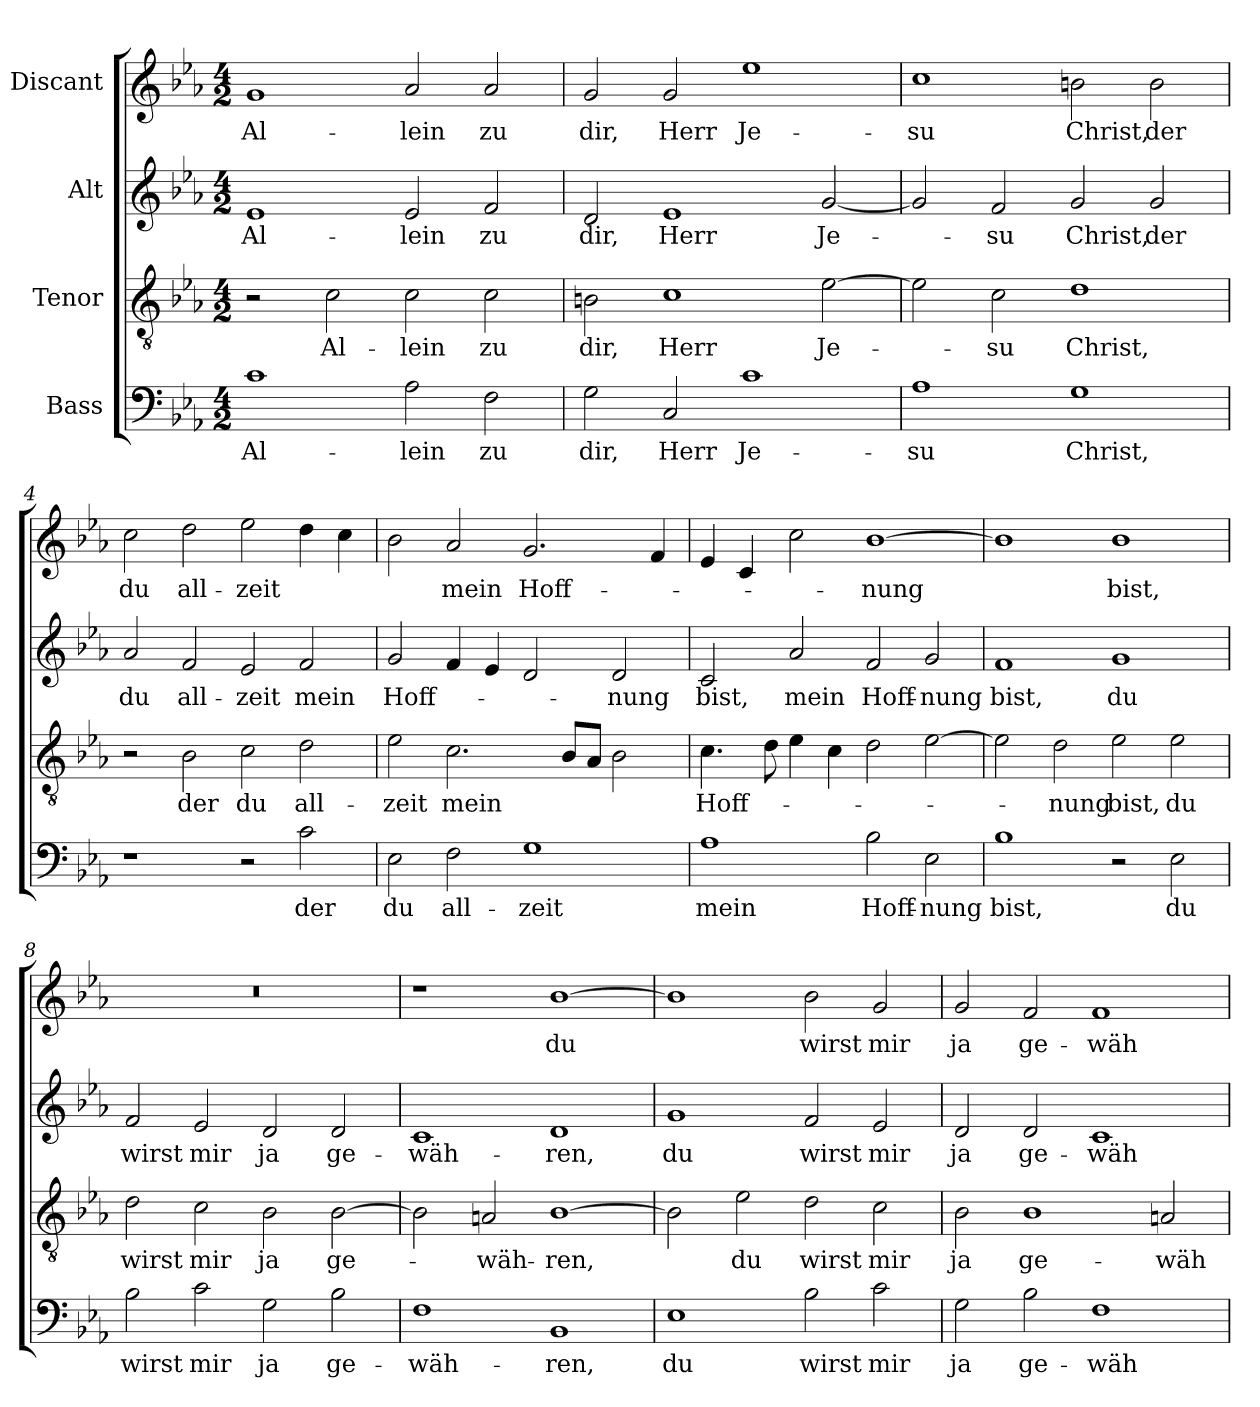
**kern	**text	**kern	**text	**kern	**text	**kern	**text
*part4	*part4	*part3	*part3	*part2	*part2	*part1	*part1
*staff4	*staff4	*staff3	*staff3	*staff2	*staff2	*staff1	*staff1
*I"Bass	*	*I"Tenor	*	*I"Alt	*	*I"Discant	*
*clefF4	*	*clefGv2	*	*clefG2	*	*clefG2	*
*k[b-e-a-]	*	*k[b-e-a-]	*	*k[b-e-a-]	*	*k[b-e-a-]	*
*M4/2	*	*M4/2	*	*M4/2	*	*M4/2	*
*MM220	*	*MM220	*	*MM220	*	*MM220	*
=1	=1	=1	=1	=1	=1	=1	=1
!	!LO:LY:b	!	!	!	!LO:LY:b	!	!LO:LY:b
1c	Al-	2r	.	1e-	Al-	1g	Al-
!	!	!	!LO:LY:b	!	!	!	!
.	.	2c\	Al-	.	.	.	.
!	!LO:LY:b	!	!LO:LY:b	!	!LO:LY:b	!	!LO:LY:b
2A-\	-lein	2c\	-lein	2e-/	-lein	2a-/	-lein
!	!LO:LY:b	!	!LO:LY:b	!	!LO:LY:b	!	!LO:LY:b
2F\	zu	2c\	zu	2f/	zu	2a-/	zu
=2	=2	=2	=2	=2	=2	=2	=2
!	!LO:LY:b	!	!LO:LY:b	!	!LO:LY:b	!	!LO:LY:b
2G\	dir,	2Bn\	dir,	2d/	dir,	2g/	dir,
!	!LO:LY:b	!	!LO:LY:b	!	!LO:LY:b	!	!LO:LY:b
2C/	Herr	1c	Herr	1e-	Herr	2g/	Herr
!	!LO:LY:b	!	!	!	!	!	!LO:LY:b
1c	Je-	.	.	.	.	1ee-	Je-
!	!	!	!LO:LY:b	!	!LO:LY:b	!	!
.	.	[2e-\	Je-	[2g/	Je-	.	.
=3	=3	=3	=3	=3	=3	=3	=3
!	!LO:LY:b	!	!	!	!	!	!LO:LY:b
1A-	-su	2e-\]	.	2g/]	.	1cc	-su
!	!	!	!LO:LY:b	!	!LO:LY:b	!	!
.	.	2c\	-su	2f/	-su	.	.
!	!LO:LY:b	!	!LO:LY:b	!	!LO:LY:b	!	!LO:LY:b
1G	Christ,	1d	Christ,	2g/	Christ,	2bn\	Christ,
!	!	!	!	!	!LO:LY:b	!	!LO:LY:b
.	.	.	.	2g/	der	2b\	der
=4	=4	=4	=4	=4	=4	=4	=4
!	!	!	!	!	!LO:LY:b	!	!LO:LY:b
1r	.	2r	.	2a-/	du	2cc\	du
!	!	!	!LO:LY:b	!	!LO:LY:b	!	!LO:LY:b
.	.	2B-\	der	2f/	all-	2dd\	all-
!	!	!	!LO:LY:b	!	!LO:LY:b	!	!LO:LY:b
2r	.	2c\	du	2e-/	-zeit	2ee-\	-zeit
!	!LO:LY:b	!	!LO:LY:b	!	!LO:LY:b	!	!
2c\	der	2d\	all-	2f/	mein	4dd\	.
.	.	.	.	.	.	4cc\	.
!!LO:LB:g=z
=5	=5	=5	=5	=5	=5	=5	=5
!	!LO:LY:b	!	!LO:LY:b	!	!LO:LY:b	!	!
2E-\	du	2e-\	-zeit	2g/	Hoff-	2b-\	.
!	!LO:LY:b	!	!LO:LY:b	!	!	!	!LO:LY:b
2F\	all-	2.c\	mein	4f/	.	2a-/	mein
.	.	.	.	4e-/	.	.	.
!	!LO:LY:b	!	!	!	!	!	!LO:LY:b
1G	-zeit	.	.	2d/	.	2.g/	Hoff-
.	.	8B-/L	.	.	.	.	.
.	.	8A-/J	.	.	.	.	.
!	!	!	!	!	!LO:LY:b	!	!
.	.	2B-\	.	2d/	-nung	.	.
.	.	.	.	.	.	4f/	.
=6	=6	=6	=6	=6	=6	=6	=6
!	!LO:LY:b	!	!LO:LY:b	!	!LO:LY:b	!	!
1A-	mein	4.c\	Hoff-	2c/	bist,	4e-/	.
.	.	.	.	.	.	4c/	.
.	.	8d\	.	.	.	.	.
!	!	!	!	!	!LO:LY:b	!	!
.	.	4e-\	.	2a-/	mein	2cc\	.
.	.	4c\	.	.	.	.	.
!	!LO:LY:b	!	!	!	!LO:LY:b	!	!LO:LY:b
2B-\	Hoff-	2d\	.	2f/	Hoff-	[1b-	-nung
!	!LO:LY:b	!	!	!	!LO:LY:b	!	!
2E-\	-nung	[2e-\	.	2g/	-nung	.	.
=7	=7	=7	=7	=7	=7	=7	=7
!	!LO:LY:b	!	!	!	!LO:LY:b	!	!
1B-	bist,	2e-\]	.	1f	bist,	1b-]	.
!	!	!	!LO:LY:b	!	!	!	!
.	.	2d\	-nung	.	.	.	.
!	!	!	!LO:LY:b	!	!LO:LY:b	!	!LO:LY:b
2r	.	2e-\	bist,	1g	du	1b-	bist,
!	!LO:LY:b	!	!LO:LY:b	!	!	!	!
2E-\	du	2e-\	du	.	.	.	.
=8	=8	=8	=8	=8	=8	=8	=8
!	!LO:LY:b	!	!LO:LY:b	!	!LO:LY:b	!	!
2B-\	wirst	2d\	wirst	2f/	wirst	0r	.
!	!LO:LY:b	!	!LO:LY:b	!	!LO:LY:b	!	!
2c\	mir	2c\	mir	2e-/	mir	.	.
!	!LO:LY:b	!	!LO:LY:b	!	!LO:LY:b	!	!
2G\	ja	2B-\	ja	2d/	ja	.	.
!	!LO:LY:b	!	!LO:LY:b	!	!LO:LY:b	!	!
2B-\	ge-	[2B-\	ge-	2d/	ge-	.	.
!!LO:LB:g=z
=9	=9	=9	=9	=9	=9	=9	=9
!	!LO:LY:b	!	!	!	!LO:LY:b	!	!
1F	-wäh-	2B-\]	.	1c	-wäh-	1r	.
!	!	!	!LO:LY:b	!	!	!	!
.	.	2An/	-wäh-	.	.	.	.
!	!LO:LY:b	!	!LO:LY:b	!	!LO:LY:b	!	!LO:LY:b
1BB-	-ren,	[1B-	-ren,	1d	-ren,	[1b-	du
=10	=10	=10	=10	=10	=10	=10	=10
!	!LO:LY:b	!	!	!	!LO:LY:b	!	!
1E-	du	2B-\]	.	1g	du	1b-]	.
!	!	!	!LO:LY:b	!	!	!	!
.	.	2e-\	du	.	.	.	.
!	!LO:LY:b	!	!LO:LY:b	!	!LO:LY:b	!	!LO:LY:b
2B-\	wirst	2d\	wirst	2f/	wirst	2b-\	wirst
!	!LO:LY:b	!	!LO:LY:b	!	!LO:LY:b	!	!LO:LY:b
2c\	mir	2c\	mir	2e-/	mir	2g/	mir
=11	=11	=11	=11	=11	=11	=11	=11
!	!LO:LY:b	!	!LO:LY:b	!	!LO:LY:b	!	!LO:LY:b
2G\	ja	2B-\	ja	2d/	ja	2g/	ja
!	!LO:LY:b	!	!LO:LY:b	!	!LO:LY:b	!	!LO:LY:b
2B-\	ge-	1B-	ge-	2d/	ge-	2f/	ge-
!	!LO:LY:b	!	!	!	!LO:LY:b	!	!LO:LY:b
1F	-wäh-	.	.	1c	-wäh-	1f	-wäh-
!	!	!	!LO:LY:b	!	!	!	!
.	.	2An/	-wäh-	.	.	.	.
=	=	=	=	=	=	=	=
*-	*-	*-	*-	*-	*-	*-	*-
